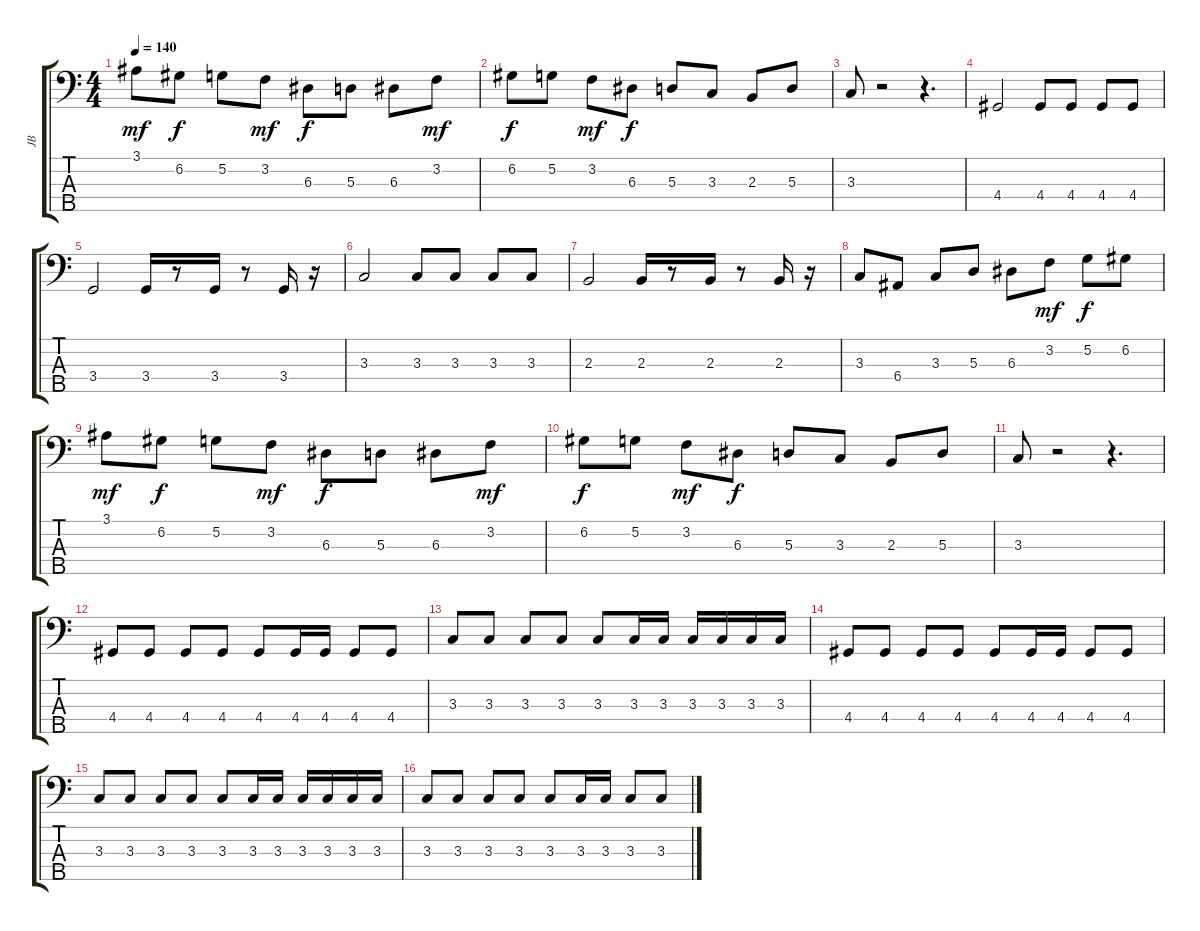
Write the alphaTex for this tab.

\track ("JB" "JB") {instrument electricbasspick}
\staff {score tabs}
\tuning (G2 D2 A1 E1 B0) {hide}
\ts (4 4)
\tempo 140
\clef f4
\ks c
3.1.8{dy mf} 6.2.8{dy f} 5.2.8 3.2.8{dy mf} 6.3.8{dy f} 5.3.8 6.3.8 3.2.8{dy mf} |
6.2.8{dy f} 5.2.8 3.2.8{dy mf} 6.3.8{dy f} 5.3.8 3.3.8 2.3.8 5.3.8 |
3.3.8 r.2 r.4{d} |
4.4.2 4.4.8 4.4.8 4.4.8 4.4.8 |
3.4.2 3.4.16 r.8 3.4.16 r.8 3.4.16 r.16 |
3.3.2 3.3.8 3.3.8 3.3.8 3.3.8 |
2.3.2 2.3.16 r.8 2.3.16 r.8 2.3.16 r.16 |
3.3.8 6.4.8 3.3.8 5.3.8 6.3.8 3.2.8{dy mf} 5.2.8{dy f} 6.2.8 |
3.1.8{dy mf} 6.2.8{dy f} 5.2.8 3.2.8{dy mf} 6.3.8{dy f} 5.3.8 6.3.8 3.2.8{dy mf} |
6.2.8{dy f} 5.2.8 3.2.8{dy mf} 6.3.8{dy f} 5.3.8 3.3.8 2.3.8 5.3.8 |
3.3.8 r.2 r.4{d} |
4.4.8 4.4.8 4.4.8 4.4.8 4.4.8 4.4.16 4.4.16 4.4.8 4.4.8 |
3.3.8 3.3.8 3.3.8 3.3.8 3.3.8 3.3.16 3.3.16 3.3.16 3.3.16 3.3.16 3.3.16 |
4.4.8 4.4.8 4.4.8 4.4.8 4.4.8 4.4.16 4.4.16 4.4.8 4.4.8 |
3.3.8 3.3.8 3.3.8 3.3.8 3.3.8 3.3.16 3.3.16 3.3.16 3.3.16 3.3.16 3.3.16 |
3.3.8 3.3.8 3.3.8 3.3.8 3.3.8 3.3.16 3.3.16 3.3.8 3.3.8
